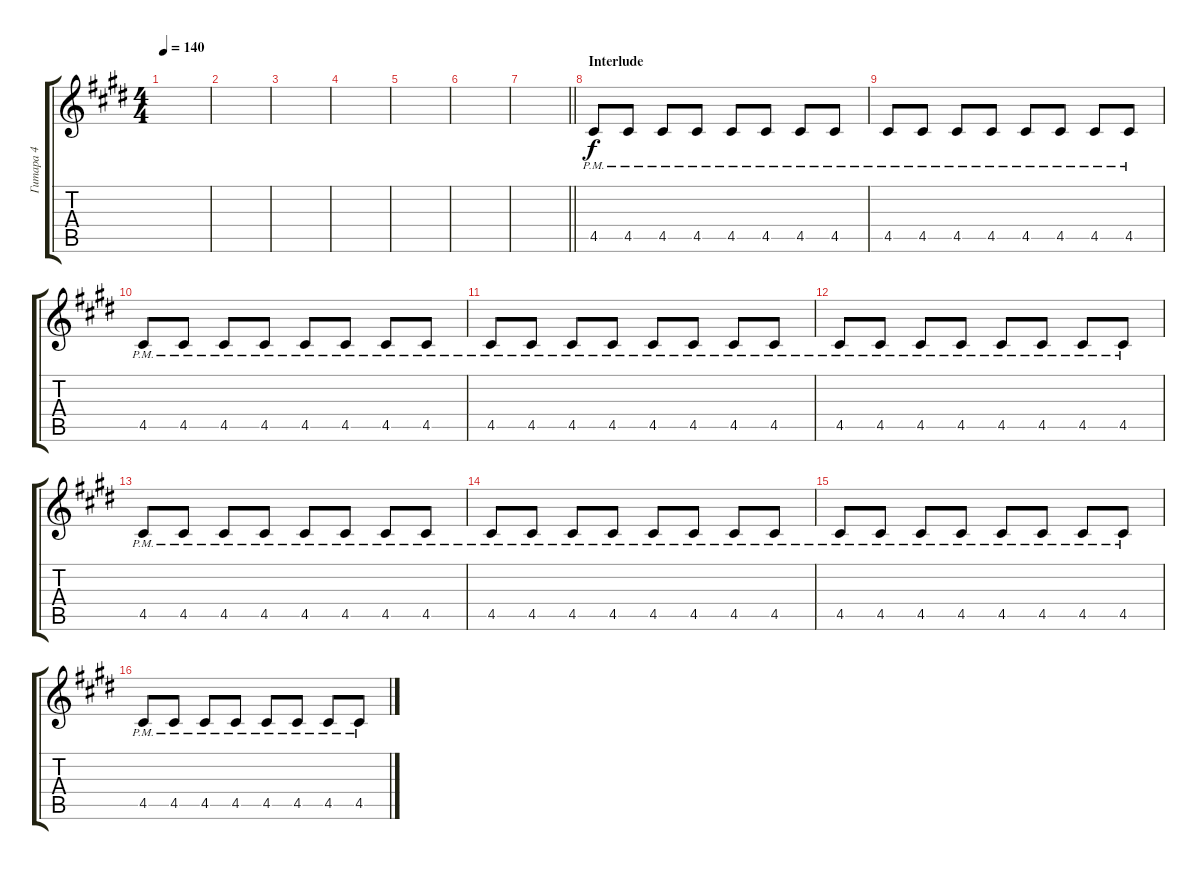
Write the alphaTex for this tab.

\track ("Гитара 4" "Гитара 4") {instrument distortionguitar}
\staff {score tabs}
\tuning (E4 B3 G3 D3 A2 E2) {hide}
\ts (4 4)
\tempo 140
\clef g2
\ks c#minor
|
|
|
|
|
|
\barLineRight lightlight
|
\section ("" "Interlude")
4.5{pm}.8 4.5{pm}.8 4.5{pm}.8 4.5{pm}.8 4.5{pm}.8 4.5{pm}.8 4.5{pm}.8 4.5{pm}.8 |
4.5{pm}.8 4.5{pm}.8 4.5{pm}.8 4.5{pm}.8 4.5{pm}.8 4.5{pm}.8 4.5{pm}.8 4.5{pm}.8 |
4.5{pm}.8 4.5{pm}.8 4.5{pm}.8 4.5{pm}.8 4.5{pm}.8 4.5{pm}.8 4.5{pm}.8 4.5{pm}.8 |
4.5{pm}.8 4.5{pm}.8 4.5{pm}.8 4.5{pm}.8 4.5{pm}.8 4.5{pm}.8 4.5{pm}.8 4.5{pm}.8 |
4.5{pm}.8 4.5{pm}.8 4.5{pm}.8 4.5{pm}.8 4.5{pm}.8 4.5{pm}.8 4.5{pm}.8 4.5{pm}.8 |
4.5{pm}.8 4.5{pm}.8 4.5{pm}.8 4.5{pm}.8 4.5{pm}.8 4.5{pm}.8 4.5{pm}.8 4.5{pm}.8 |
4.5{pm}.8 4.5{pm}.8 4.5{pm}.8 4.5{pm}.8 4.5{pm}.8 4.5{pm}.8 4.5{pm}.8 4.5{pm}.8 |
4.5{pm}.8 4.5{pm}.8 4.5{pm}.8 4.5{pm}.8 4.5{pm}.8 4.5{pm}.8 4.5{pm}.8 4.5{pm}.8 |
4.5{pm}.8 4.5{pm}.8 4.5{pm}.8 4.5{pm}.8 4.5{pm}.8 4.5{pm}.8 4.5{pm}.8 4.5{pm}.8
